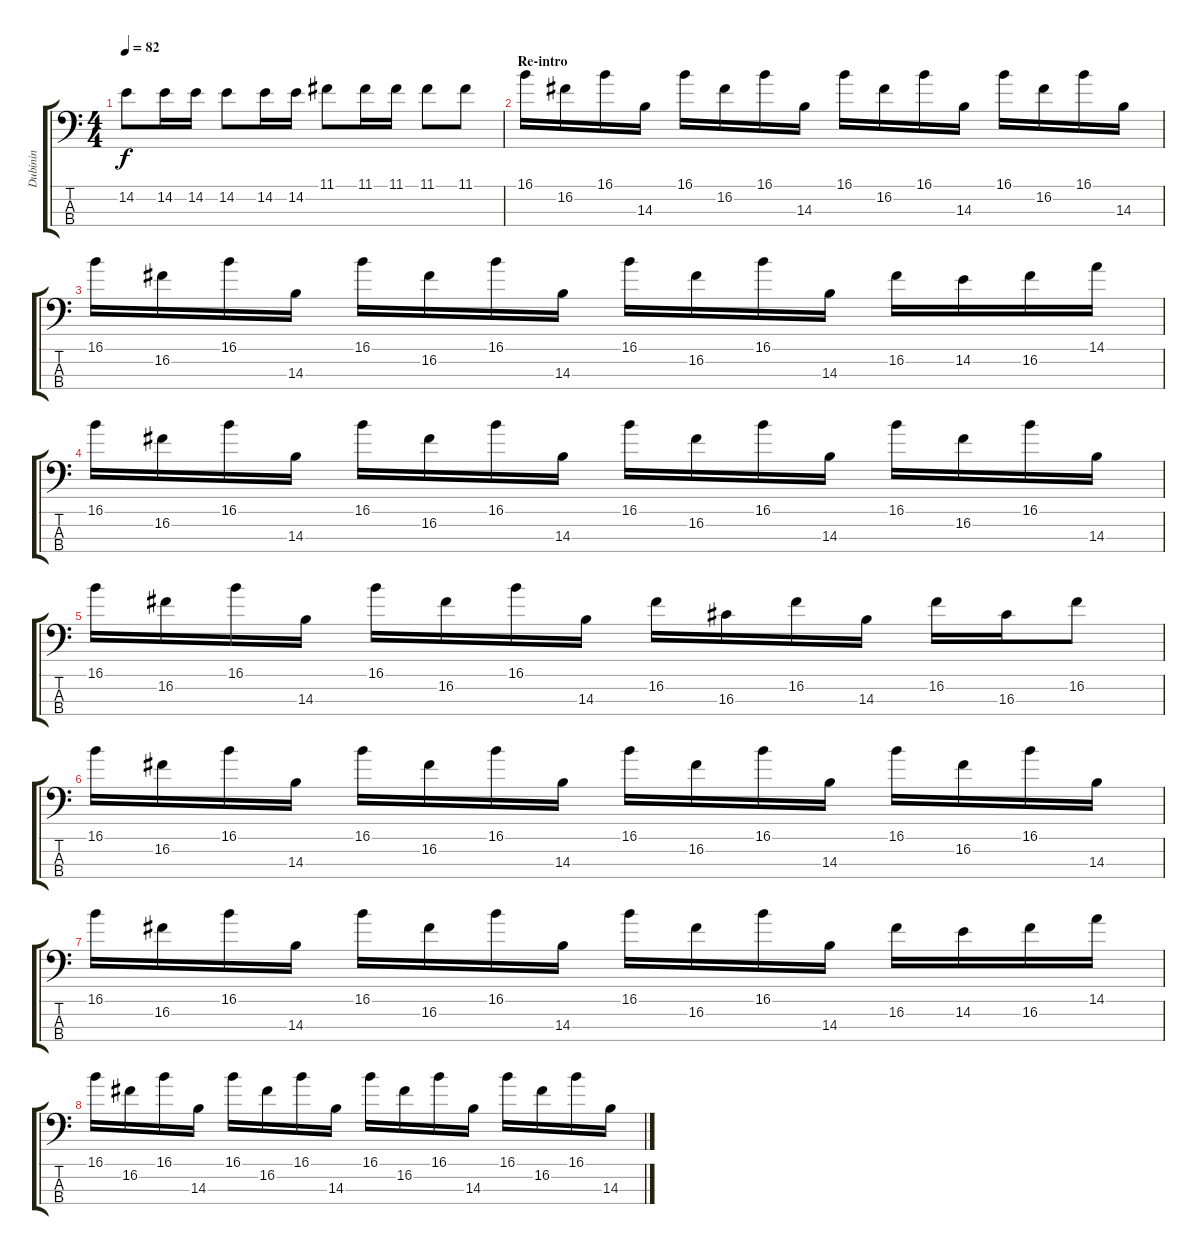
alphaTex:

\track ("Dubinin" "Dubinin") {instrument electricbassfinger}
\staff {score tabs}
\tuning (G2 D2 A1 E1) {hide}
\ts (4 4)
\tempo 82
\clef f4
\ks c
14.2.8{dy f} 14.2.16 14.2.16 14.2.8 14.2.16 14.2.16 11.1.8 11.1.16 11.1.16 11.1.8 11.1.8 |
\section ("" "Re-intro")
16.1.16 16.2.16 16.1.16 14.3.16 16.1.16 16.2.16 16.1.16 14.3.16 16.1.16 16.2.16 16.1.16 14.3.16 16.1.16 16.2.16 16.1.16 14.3.16 |
16.1.16 16.2.16 16.1.16 14.3.16 16.1.16 16.2.16 16.1.16 14.3.16 16.1.16 16.2.16 16.1.16 14.3.16 16.2.16 14.2.16 16.2.16 14.1.16 |
16.1.16 16.2.16 16.1.16 14.3.16 16.1.16 16.2.16 16.1.16 14.3.16 16.1.16 16.2.16 16.1.16 14.3.16 16.1.16 16.2.16 16.1.16 14.3.16 |
16.1.16 16.2.16 16.1.16 14.3.16 16.1.16 16.2.16 16.1.16 14.3.16 16.2.16 16.3.16 16.2.16 14.3.16 16.2.16 16.3.16 16.2.8 |
16.1.16 16.2.16 16.1.16 14.3.16 16.1.16 16.2.16 16.1.16 14.3.16 16.1.16 16.2.16 16.1.16 14.3.16 16.1.16 16.2.16 16.1.16 14.3.16 |
16.1.16 16.2.16 16.1.16 14.3.16 16.1.16 16.2.16 16.1.16 14.3.16 16.1.16 16.2.16 16.1.16 14.3.16 16.2.16 14.2.16 16.2.16 14.1.16 |
16.1.16 16.2.16 16.1.16 14.3.16 16.1.16 16.2.16 16.1.16 14.3.16 16.1.16 16.2.16 16.1.16 14.3.16 16.1.16 16.2.16 16.1.16 14.3.16
